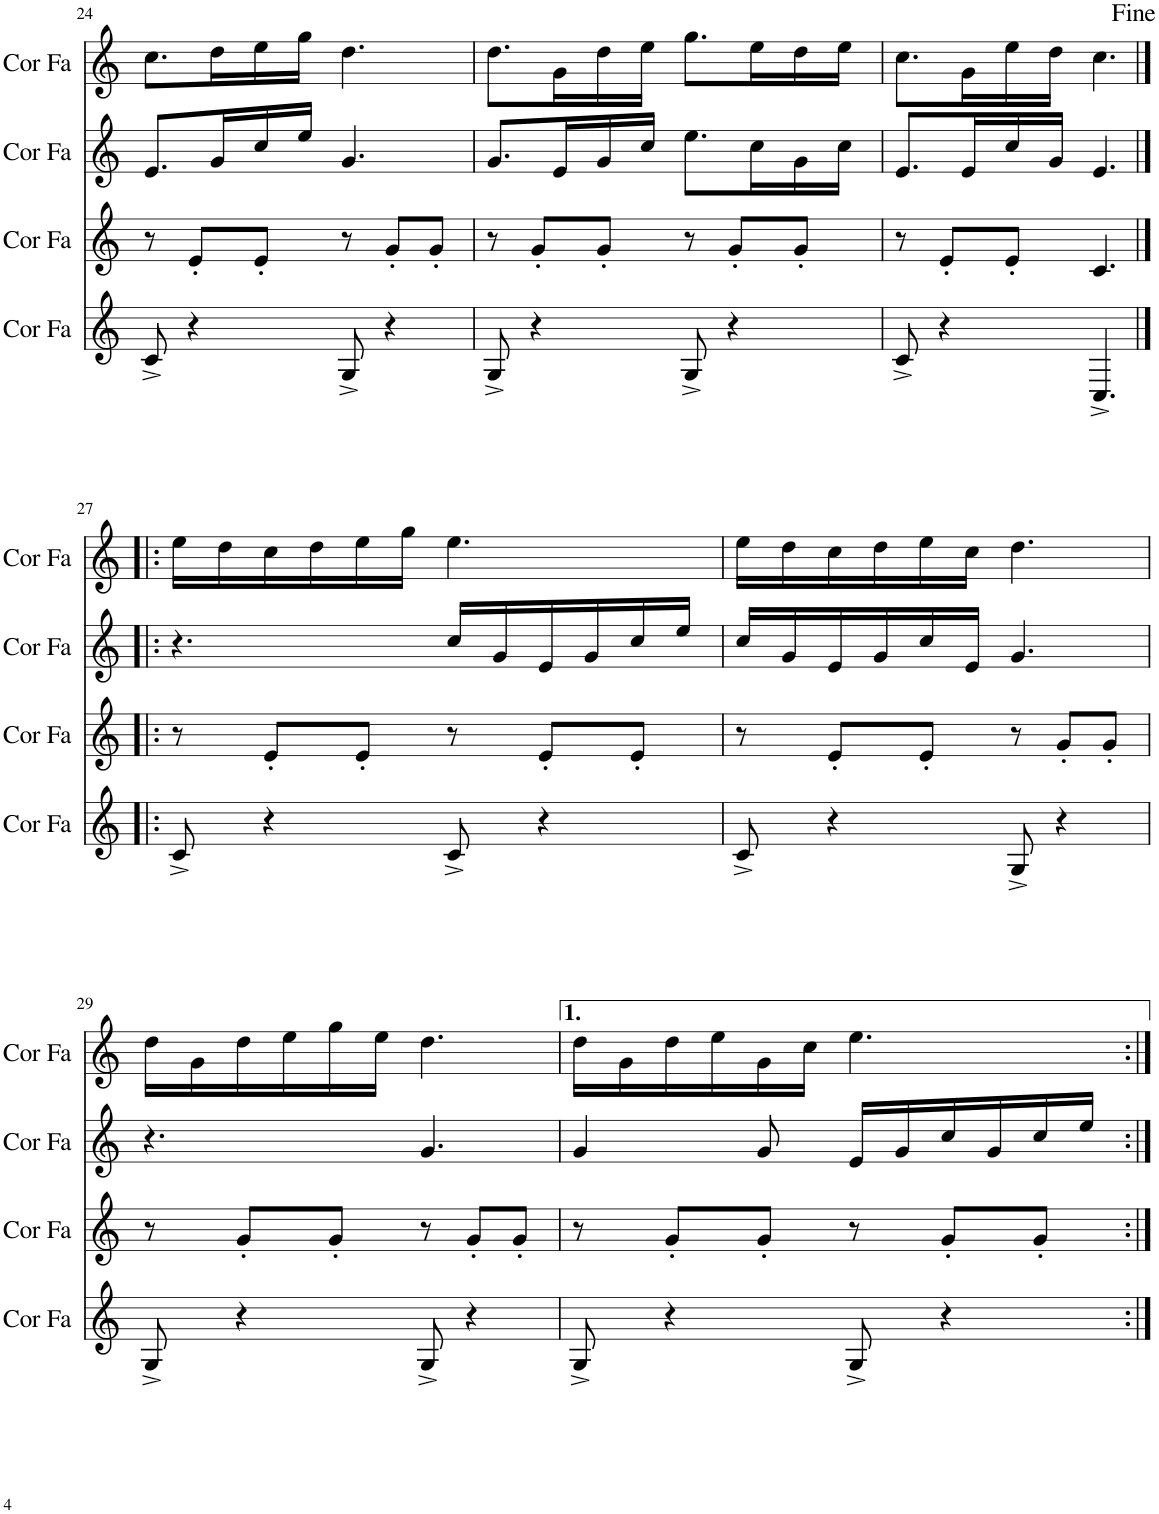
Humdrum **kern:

**kern	**kern	**kern	**kern
*part4	*part3	*part2	*part1
*staff4	*staff3	*staff2	*staff1
*I"Cor en Fa	*I"Cor en Fa	*I"Cor en Fa	*I"Cor en Fa
*I'Cor Fa	*I'Cor Fa	*I'Cor Fa	*I'Cor Fa
!!LO:PB:g=z
*clefG2	*clefG2	*clefG2	*clefG2
*Trd4c7	*Trd4c7	*Trd4c7	*Trd4c7
*k[]	*k[]	*k[]	*k[]
*M6/8	*M6/8	*M6/8	*M6/8
=24	=24	=24	=24
8c^/	8r	8.e/L	8.cc\L
4r	8e'/L	.	.
.	.	16g/L	16dd\L
.	8e'/J	16cc/	16ee\
.	.	16ee/JJ	16gg\JJ
8G^/	8r	4.g/	4.dd\
4r	8g'/L	.	.
.	8g'/J	.	.
=25	=25	=25	=25
8G^/	8r	8.g/L	8.dd\L
4r	8g'/L	.	.
.	.	16e/L	16g\L
.	8g'/J	16g/	16dd\
.	.	16cc/JJ	16ee\JJ
8G^/	8r	8.ee\L	8.gg\L
4r	8g'/L	.	.
.	.	16cc\L	16ee\L
.	8g'/J	16g\	16dd\
.	.	16cc\JJ	16ee\JJ
=26	=26	=26	=26
8c^/	8r	8.e/L	8.cc\L
4r	8e'/L	.	.
.	.	16e/L	16g\L
.	8e'/J	16cc/	16ee\
.	.	16g/JJ	16dd\JJ
4.C^/	4.c/	4.e/	4.cc\
!!LO:LB:g=z
=27|!:	=27|!:	=27|!:	=27|!:
8c^/	8r	4.r	16ee\LL
.	.	.	16dd\
4r	8e'/L	.	16cc\
.	.	.	16dd\
.	8e'/J	.	16ee\
.	.	.	16gg\JJ
8c^/	8r	16cc/LL	4.ee\
.	.	16g/	.
4r	8e'/L	16e/	.
.	.	16g/	.
.	8e'/J	16cc/	.
.	.	16ee/JJ	.
=28	=28	=28	=28
8c^/	8r	16cc/LL	16ee\LL
.	.	16g/	16dd\
4r	8e'/L	16e/	16cc\
.	.	16g/	16dd\
.	8e'/J	16cc/	16ee\
.	.	16e/JJ	16cc\JJ
8G^/	8r	4.g/	4.dd\
4r	8g'/L	.	.
.	8g'/J	.	.
!!LO:LB:g=z
=29	=29	=29	=29
8G^/	8r	4.r	16dd\LL
.	.	.	16g\
4r	8g'/L	.	16dd\
.	.	.	16ee\
.	8g'/J	.	16gg\
.	.	.	16ee\JJ
8G^/	8r	4.g/	4.dd\
4r	8g'/L	.	.
.	8g'/J	.	.
=30	=30	=30	=30
8G^/	8r	4g/	16dd\LL
.	.	.	16g\
4r	8g'/L	.	16dd\
.	.	.	16ee\
.	8g'/J	8g/	16g\
.	.	.	16cc\JJ
8G^/	8r	16e/LL	4.ee\
.	.	16g/	.
4r	8g'/L	16cc/	.
.	.	16g/	.
.	8g'/J	16cc/	.
.	.	16ee/JJ	.
=:|!	=:|!	=:|!	=:|!
*-	*-	*-	*-
